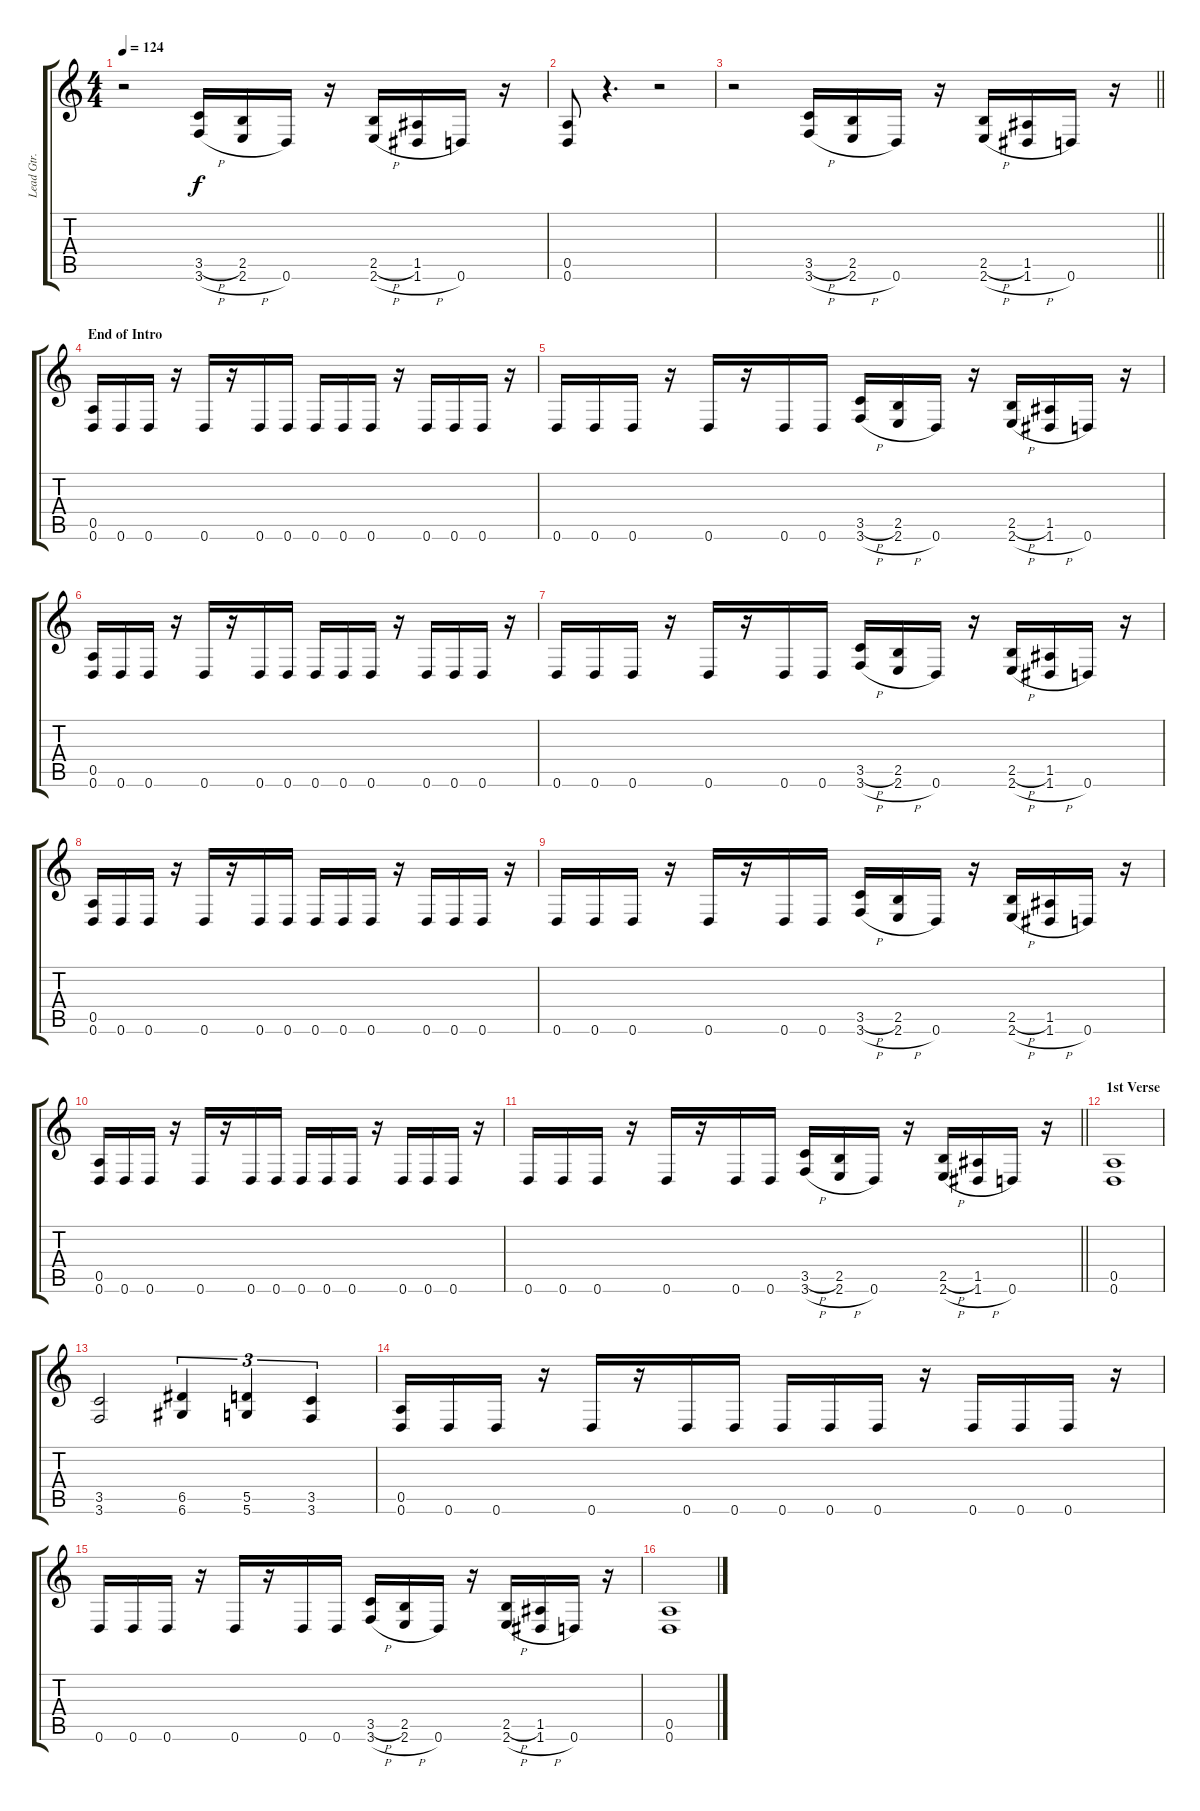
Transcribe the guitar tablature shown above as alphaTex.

\track ("Lead Gtr. (dist. elec.)" "Lead Gtr. ") {instrument distortionguitar}
\staff {score tabs}
\tuning (E4 B3 G3 D3 A2 D2) {hide}
\ts (4 4)
\tempo 124
\clef g2
\ks c
r.2{dy f} (3.5{h} 3.6{h}).16 (2.5 2.6{h}).16 0.6.16 r.16 (2.5{h} 2.6{h}).16 (1.5 1.6{h}).16 0.6.16 r.16 |
(0.5 0.6).8 r.4{d} r.2 |
\barLineRight lightlight
r.2 (3.5{h} 3.6{h}).16 (2.5 2.6{h}).16 0.6.16 r.16 (2.5{h} 2.6{h}).16 (1.5 1.6{h}).16 0.6.16 r.16 |
\section ("" "End of Intro")
(0.5 0.6).16 0.6.16 0.6.16 r.16 0.6.16 r.16 0.6.16 0.6.16 0.6.16 0.6.16 0.6.16 r.16 0.6.16 0.6.16 0.6.16 r.16 |
0.6.16 0.6.16 0.6.16 r.16 0.6.16 r.16 0.6.16 0.6.16 (3.5{h} 3.6{h}).16 (2.5 2.6{h}).16 0.6.16 r.16 (2.5{h} 2.6{h}).16 (1.5 1.6{h}).16 0.6.16 r.16 |
(0.5 0.6).16 0.6.16 0.6.16 r.16 0.6.16 r.16 0.6.16 0.6.16 0.6.16 0.6.16 0.6.16 r.16 0.6.16 0.6.16 0.6.16 r.16 |
0.6.16 0.6.16 0.6.16 r.16 0.6.16 r.16 0.6.16 0.6.16 (3.5{h} 3.6{h}).16 (2.5 2.6{h}).16 0.6.16 r.16 (2.5{h} 2.6{h}).16 (1.5 1.6{h}).16 0.6.16 r.16 |
(0.5 0.6).16 0.6.16 0.6.16 r.16 0.6.16 r.16 0.6.16 0.6.16 0.6.16 0.6.16 0.6.16 r.16 0.6.16 0.6.16 0.6.16 r.16 |
0.6.16 0.6.16 0.6.16 r.16 0.6.16 r.16 0.6.16 0.6.16 (3.5{h} 3.6{h}).16 (2.5 2.6{h}).16 0.6.16 r.16 (2.5{h} 2.6{h}).16 (1.5 1.6{h}).16 0.6.16 r.16 |
(0.5 0.6).16 0.6.16 0.6.16 r.16 0.6.16 r.16 0.6.16 0.6.16 0.6.16 0.6.16 0.6.16 r.16 0.6.16 0.6.16 0.6.16 r.16 |
\barLineRight lightlight
0.6.16 0.6.16 0.6.16 r.16 0.6.16 r.16 0.6.16 0.6.16 (3.5{h} 3.6{h}).16 (2.5 2.6{h}).16 0.6.16 r.16 (2.5{h} 2.6{h}).16 (1.5 1.6{h}).16 0.6.16 r.16 |
\section ("" "1st Verse")
(0.5 0.6).1 |
(3.5 3.6).2 (6.5 6.6).4{tu (3 2)} (5.5 5.6).4{tu (3 2)} (3.5 3.6).4{tu (3 2)} |
(0.5 0.6).16 0.6.16 0.6.16 r.16 0.6.16 r.16 0.6.16 0.6.16 0.6.16 0.6.16 0.6.16 r.16 0.6.16 0.6.16 0.6.16 r.16 |
0.6.16 0.6.16 0.6.16 r.16 0.6.16 r.16 0.6.16 0.6.16 (3.5{h} 3.6{h}).16 (2.5 2.6{h}).16 0.6.16 r.16 (2.5{h} 2.6{h}).16 (1.5 1.6{h}).16 0.6.16 r.16 |
(0.5 0.6).1
